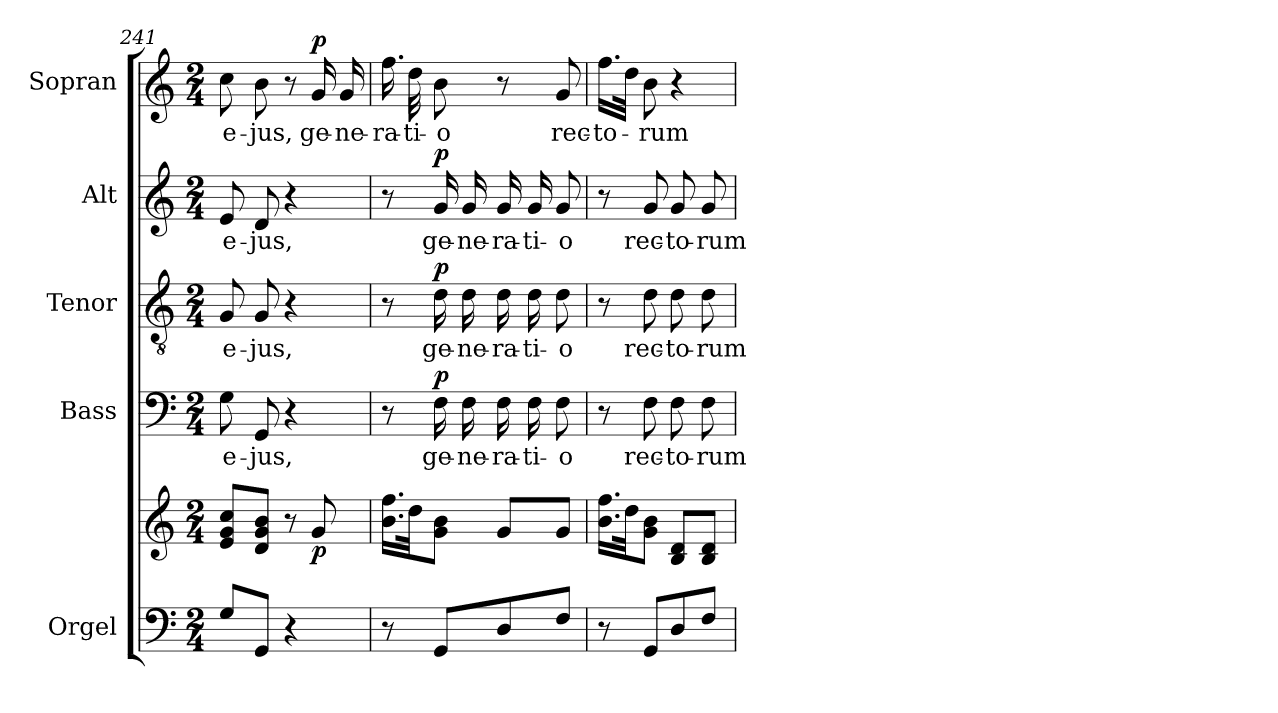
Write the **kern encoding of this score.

**kern	**kern	**dynam	**kern	**text	**dynam	**kern	**text	**dynam	**kern	**text	**dynam	**kern	**text	**dynam
*part5	*part5	*part5	*part4	*part4	*part4	*part3	*part3	*part3	*part2	*part2	*part2	*part1	*part1	*part1
*staff6	*staff5	*staff5/6	*staff4	*staff4	*staff4	*staff3	*staff3	*staff3	*staff2	*staff2	*staff2	*staff1	*staff1	*staff1
*I"Orgel	*	*	*I"Bass	*	*	*I"Tenor	*	*	*I"Alt	*	*	*I"Sopran	*	*
*I'Org.	*	*	*I'B.	*	*	*I'T.	*	*	*I'A.	*	*	*I'S.	*	*
*clefF4	*clefG2	*	*clefF4	*	*	*clefGv2	*	*	*clefG2	*	*	*clefG2	*	*
*k[]	*k[]	*	*k[]	*	*	*k[]	*	*	*k[]	*	*	*k[]	*	*
*C:	*C:	*	*C:	*	*	*C:	*	*	*C:	*	*	*C:	*	*
*M2/4	*M2/4	*	*M2/4	*	*	*M2/4	*	*	*M2/4	*	*	*M2/4	*	*
=241	=241	=241	=241	=241	=241	=241	=241	=241	=241	=241	=241	=241	=241	=241
!	!	!	!	!LO:LY:b	!	!	!LO:LY:b	!	!	!LO:LY:b	!	!	!LO:LY:b	!
8G/L	8e/ 8g/ 8cc/L	.	8G\	e-	.	8G/	e-	.	8e/	e-	.	8cc\	e-	.
!	!	!	!	!LO:LY:b	!	!	!LO:LY:b	!	!	!LO:LY:b	!	!	!LO:LY:b	!
8GG/J	8d/ 8g/ 8b/J	.	8GG/	-jus,	.	8G/	-jus,	.	8d/	-jus,	.	8b\	-jus,	.
4r	8r	.	4r	.	.	4r	.	.	4r	.	.	8r	.	.
!	!	!LO:DY:b	!	!	!	!	!	!	!	!	!	!	!LO:LY:b	!LO:DY:a
.	8g/	p	.	.	.	.	.	.	.	.	.	16g/	ge-	p
!	!	!	!	!	!	!	!	!	!	!	!	!	!LO:LY:b	!
.	.	.	.	.	.	.	.	.	.	.	.	16g/	-ne-	.
!!LO:PB:g=z
=242	=242	=242	=242	=242	=242	=242	=242	=242	=242	=242	=242	=242	=242	=242
!	!	!	!	!	!	!	!	!	!	!	!	!	!LO:LY:b	!
8r	16.b\ 16.ff\LL	.	8r	.	.	8r	.	.	8r	.	.	16.ff\	-ra-	.
!	!	!	!	!	!	!	!	!	!	!	!	!	!LO:LY:b	!
.	32dd\Jk	.	.	.	.	.	.	.	.	.	.	32dd\	-ti-	.
!	!	!	!	!LO:LY:b	!LO:DY:a	!	!LO:LY:b	!LO:DY:a	!	!LO:LY:b	!LO:DY:a	!	!LO:LY:b	!
8GG/L	8g\ 8b\J	.	16F\	ge-	p	16d\	ge-	p	16g/	ge-	p	8b\	-o	.
!	!	!	!	!LO:LY:b	!	!	!LO:LY:b	!	!	!LO:LY:b	!	!	!	!
.	.	.	16F\	-ne-	.	16d\	-ne-	.	16g/	-ne-	.	.	.	.
!	!	!	!	!LO:LY:b	!	!	!LO:LY:b	!	!	!LO:LY:b	!	!	!	!
8D/	8g/L	.	16F\	-ra-	.	16d\	-ra-	.	16g/	-ra-	.	8r	.	.
!	!	!	!	!LO:LY:b	!	!	!LO:LY:b	!	!	!LO:LY:b	!	!	!	!
.	.	.	16F\	-ti-	.	16d\	-ti-	.	16g/	-ti-	.	.	.	.
!	!	!	!	!LO:LY:b	!	!	!LO:LY:b	!	!	!LO:LY:b	!	!	!LO:LY:b	!
8F/J	8g/J	.	8F\	-o	.	8d\	-o	.	8g/	-o	.	8g/	rec-	.
=243	=243	=243	=243	=243	=243	=243	=243	=243	=243	=243	=243	=243	=243	=243
!	!	!	!	!	!	!	!	!	!	!	!	!	!LO:LY:b	!
8r	16.b\ 16.ff\LL	.	8r	.	.	8r	.	.	8r	.	.	16.ff\LL	-to-	.
.	32dd\Jk	.	.	.	.	.	.	.	.	.	.	32dd\JJk	.	.
!	!	!	!	!LO:LY:b	!	!	!LO:LY:b	!	!	!LO:LY:b	!	!	!LO:LY:b	!
8GG/L	8g\ 8b\J	.	8F\	rec-	.	8d\	rec-	.	8g/	rec-	.	8b\	-rum	.
!	!	!	!	!LO:LY:b	!	!	!LO:LY:b	!	!	!LO:LY:b	!	!	!	!
8D/	8B/ 8d/L	.	8F\	-to-	.	8d\	-to-	.	8g/	-to-	.	4r	.	.
!	!	!	!	!LO:LY:b	!	!	!LO:LY:b	!	!	!LO:LY:b	!	!	!	!
8F/J	8B/ 8d/J	.	8F\	-rum	.	8d\	-rum	.	8g/	-rum	.	.	.	.
=	=	=	=	=	=	=	=	=	=	=	=	=	=	=
*-	*-	*-	*-	*-	*-	*-	*-	*-	*-	*-	*-	*-	*-	*-
